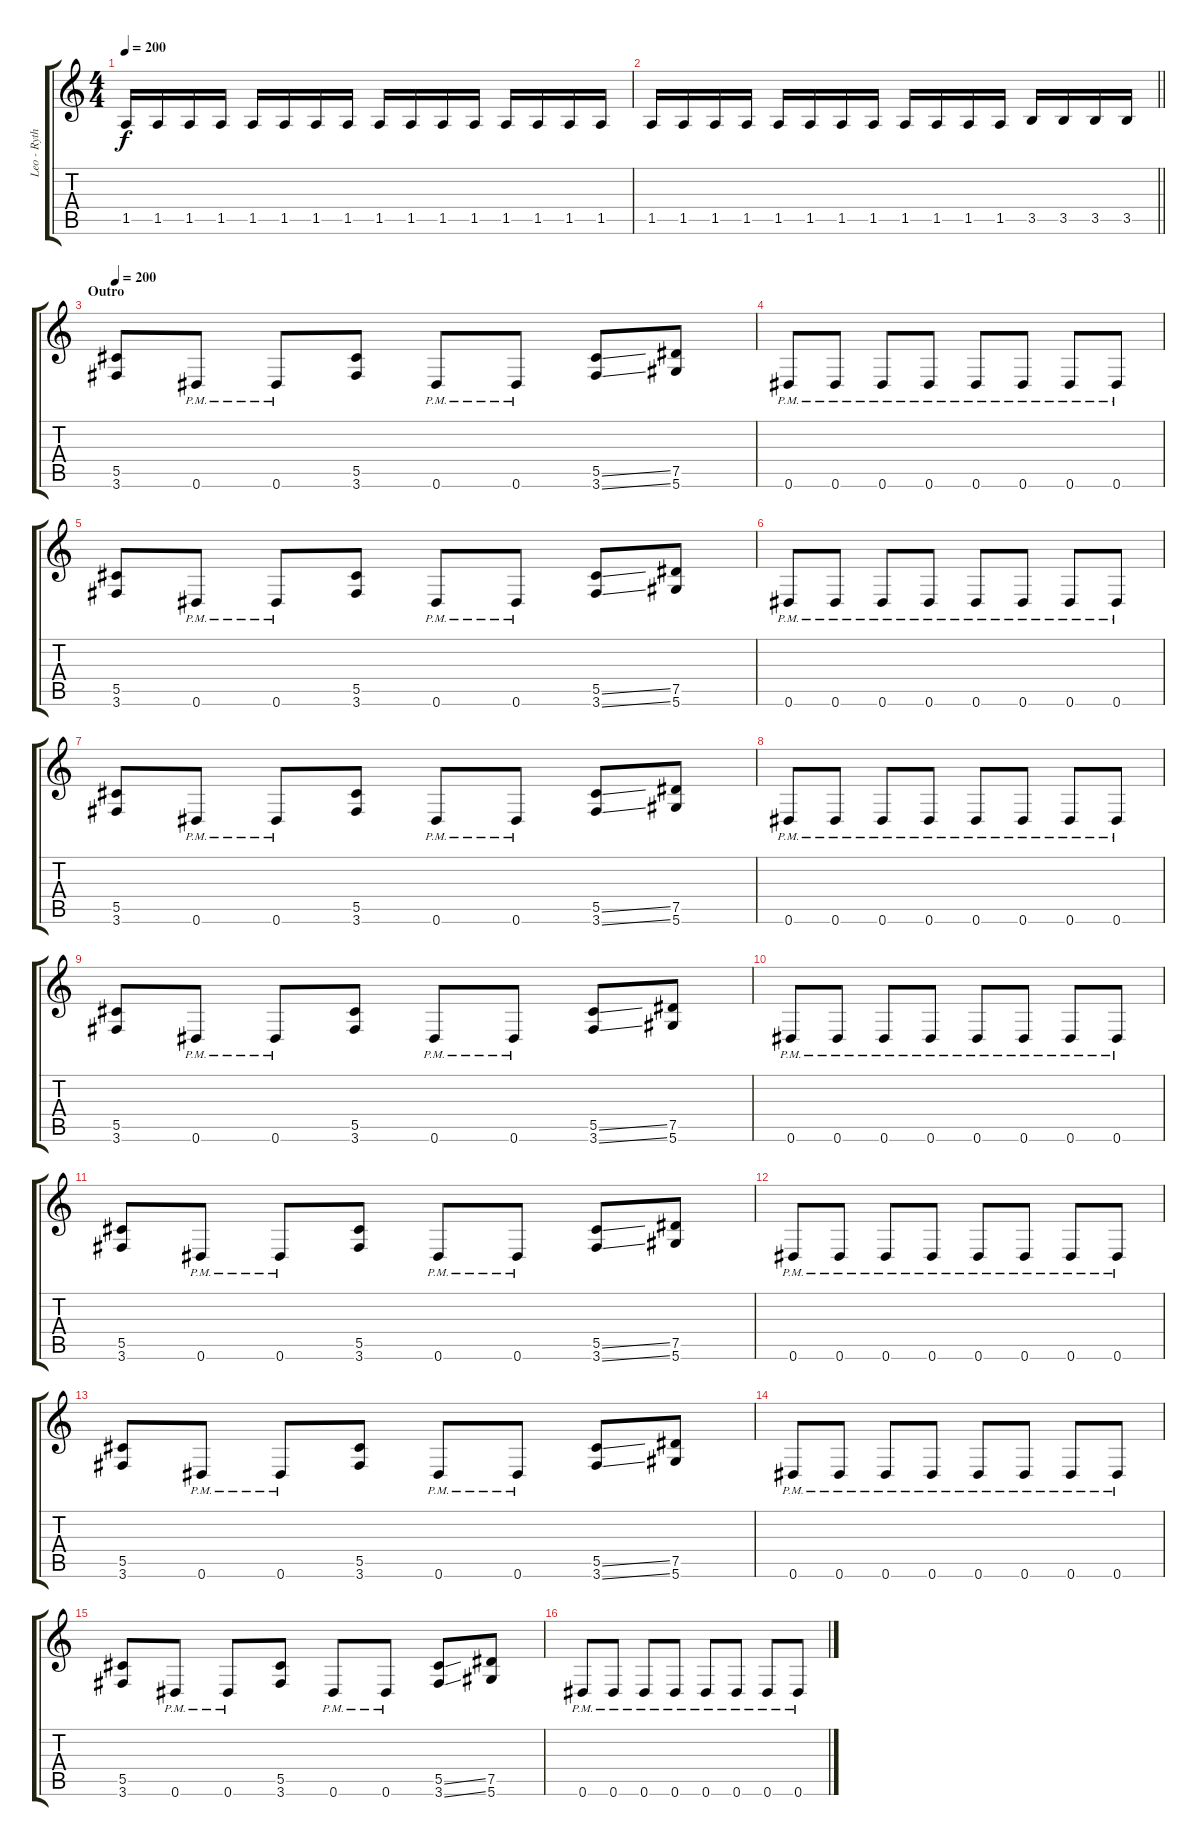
\track ("Leo - Rythym Guitar" "Leo - Ryth") {instrument distortionguitar}
\staff {score tabs}
\tuning (Eb4 Bb3 Gb3 Db3 Ab2 Eb2) {hide}
\ts (4 4)
\tempo 200
\clef g2
\ks c
1.5.16{dy f} 1.5.16 1.5.16 1.5.16 1.5.16 1.5.16 1.5.16 1.5.16 1.5.16 1.5.16 1.5.16 1.5.16 1.5.16 1.5.16 1.5.16 1.5.16 |
\barLineRight lightlight
1.5.16 1.5.16 1.5.16 1.5.16 1.5.16 1.5.16 1.5.16 1.5.16 1.5.16 1.5.16 1.5.16 1.5.16 3.5.16 3.5.16 3.5.16 3.5.16 |
\section ("" "Outro")
\tempo 200
(5.5 3.6).8 0.6{pm}.8 0.6{pm}.8 (5.5 3.6).8 0.6{pm}.8 0.6{pm}.8 (5.5{ss} 3.6{ss}).8 (7.5 5.6).8 |
0.6{pm}.8 0.6{pm}.8 0.6{pm}.8 0.6{pm}.8 0.6{pm}.8 0.6{pm}.8 0.6{pm}.8 0.6{pm}.8 |
(5.5 3.6).8 0.6{pm}.8 0.6{pm}.8 (5.5 3.6).8 0.6{pm}.8 0.6{pm}.8 (5.5{ss} 3.6{ss}).8 (7.5 5.6).8 |
0.6{pm}.8 0.6{pm}.8 0.6{pm}.8 0.6{pm}.8 0.6{pm}.8 0.6{pm}.8 0.6{pm}.8 0.6{pm}.8 |
(5.5 3.6).8 0.6{pm}.8 0.6{pm}.8 (5.5 3.6).8 0.6{pm}.8 0.6{pm}.8 (5.5{ss} 3.6{ss}).8 (7.5 5.6).8 |
0.6{pm}.8 0.6{pm}.8 0.6{pm}.8 0.6{pm}.8 0.6{pm}.8 0.6{pm}.8 0.6{pm}.8 0.6{pm}.8 |
(5.5 3.6).8 0.6{pm}.8 0.6{pm}.8 (5.5 3.6).8 0.6{pm}.8 0.6{pm}.8 (5.5{ss} 3.6{ss}).8 (7.5 5.6).8 |
0.6{pm}.8 0.6{pm}.8 0.6{pm}.8 0.6{pm}.8 0.6{pm}.8 0.6{pm}.8 0.6{pm}.8 0.6{pm}.8 |
(5.5 3.6).8 0.6{pm}.8 0.6{pm}.8 (5.5 3.6).8 0.6{pm}.8 0.6{pm}.8 (5.5{ss} 3.6{ss}).8 (7.5 5.6).8 |
0.6{pm}.8 0.6{pm}.8 0.6{pm}.8 0.6{pm}.8 0.6{pm}.8 0.6{pm}.8 0.6{pm}.8 0.6{pm}.8 |
(5.5 3.6).8 0.6{pm}.8 0.6{pm}.8 (5.5 3.6).8 0.6{pm}.8 0.6{pm}.8 (5.5{ss} 3.6{ss}).8 (7.5 5.6).8 |
0.6{pm}.8 0.6{pm}.8 0.6{pm}.8 0.6{pm}.8 0.6{pm}.8 0.6{pm}.8 0.6{pm}.8 0.6{pm}.8 |
(5.5 3.6).8 0.6{pm}.8 0.6{pm}.8 (5.5 3.6).8 0.6{pm}.8 0.6{pm}.8 (5.5{ss} 3.6{ss}).8 (7.5 5.6).8 |
0.6{pm}.8 0.6{pm}.8 0.6{pm}.8 0.6{pm}.8 0.6{pm}.8 0.6{pm}.8 0.6{pm}.8 0.6{pm}.8
